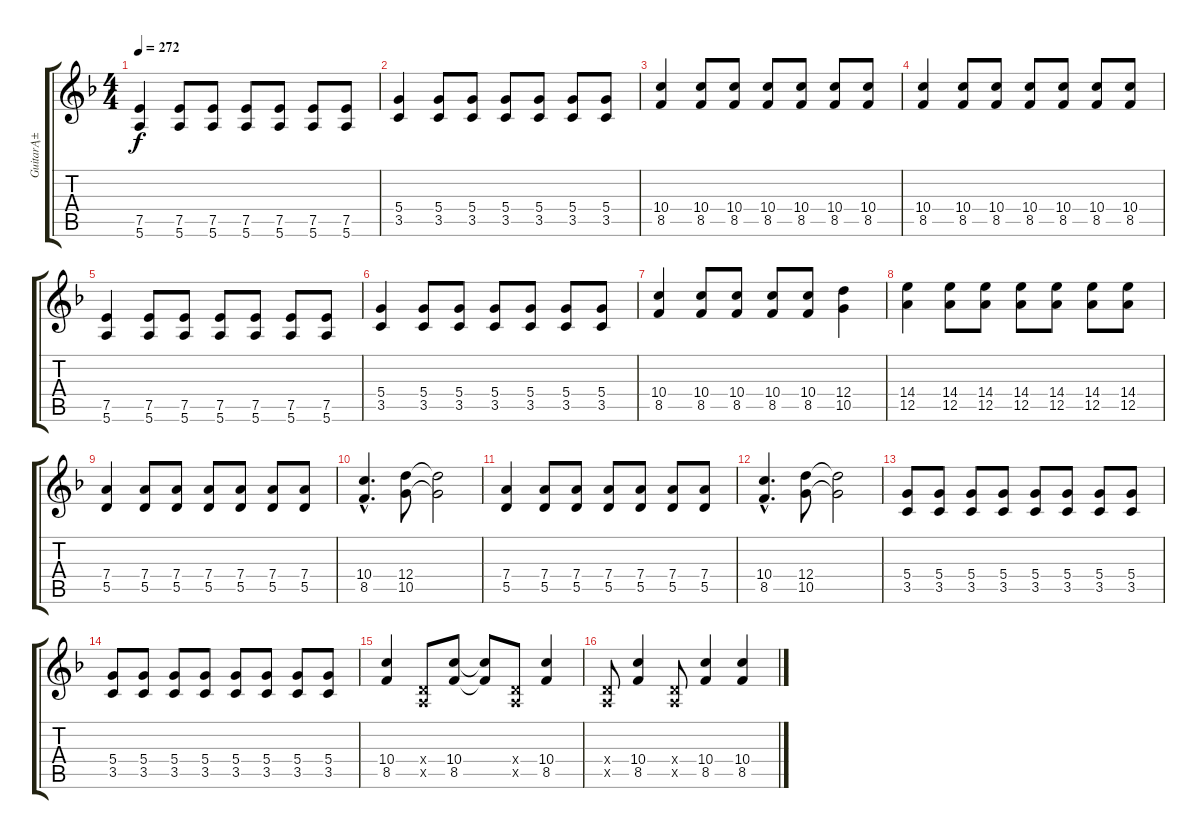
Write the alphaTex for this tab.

\track ("GuitarĄ±" "GuitarĄ±") {instrument distortionguitar}
\staff {score tabs}
\tuning (E4 B3 G3 D3 A2 E2) {hide}
\ts (4 4)
\tempo 272
\clef g2
\ks f
(7.5 5.6).4{dy f} (7.5 5.6).8 (7.5 5.6).8 (7.5 5.6).8 (7.5 5.6).8 (7.5 5.6).8 (7.5 5.6).8 |
(5.4 3.5).4 (5.4 3.5).8 (5.4 3.5).8 (5.4 3.5).8 (5.4 3.5).8 (5.4 3.5).8 (5.4 3.5).8 |
(10.4 8.5).4 (10.4 8.5).8 (10.4 8.5).8 (10.4 8.5).8 (10.4 8.5).8 (10.4 8.5).8 (10.4 8.5).8 |
(10.4 8.5).4 (10.4 8.5).8 (10.4 8.5).8 (10.4 8.5).8 (10.4 8.5).8 (10.4 8.5).8 (10.4 8.5).8 |
(7.5 5.6).4 (7.5 5.6).8 (7.5 5.6).8 (7.5 5.6).8 (7.5 5.6).8 (7.5 5.6).8 (7.5 5.6).8 |
(5.4 3.5).4 (5.4 3.5).8 (5.4 3.5).8 (5.4 3.5).8 (5.4 3.5).8 (5.4 3.5).8 (5.4 3.5).8 |
(10.4 8.5).4 (10.4 8.5).8 (10.4 8.5).8 (10.4 8.5).8 (10.4 8.5).8 (12.4 10.5).4 |
(14.4 12.5).4 (14.4 12.5).8 (14.4 12.5).8 (14.4 12.5).8 (14.4 12.5).8 (14.4 12.5).8 (14.4 12.5).8 |
(7.4 5.5).4 (7.4 5.5).8 (7.4 5.5).8 (7.4 5.5).8 (7.4 5.5).8 (7.4 5.5).8 (7.4 5.5).8 |
(10.4{hac} 8.5{hac}).4{d} (12.4 10.5).8 (12.4{t} 10.5{t}).2 |
(7.4 5.5).4 (7.4 5.5).8 (7.4 5.5).8 (7.4 5.5).8 (7.4 5.5).8 (7.4 5.5).8 (7.4 5.5).8 |
(10.4{hac} 8.5{hac}).4{d} (12.4 10.5).8 (12.4{t} 10.5{t}).2 |
(5.4 3.5).8 (5.4 3.5).8 (5.4 3.5).8 (5.4 3.5).8 (5.4 3.5).8 (5.4 3.5).8 (5.4 3.5).8 (5.4 3.5).8 |
(5.4 3.5).8 (5.4 3.5).8 (5.4 3.5).8 (5.4 3.5).8 (5.4 3.5).8 (5.4 3.5).8 (5.4 3.5).8 (5.4 3.5).8 |
(10.4 8.5).4 (0.4{x} 0.5{x}).8 (10.4 8.5).8 (10.4{t} 8.5{t}).8 (0.4{x} 0.5{x}).8 (10.4 8.5).4 |
(0.4{x} 0.5{x}).8 (10.4 8.5).4 (0.4{x} 0.5{x}).8 (10.4 8.5).4 (10.4 8.5).4
